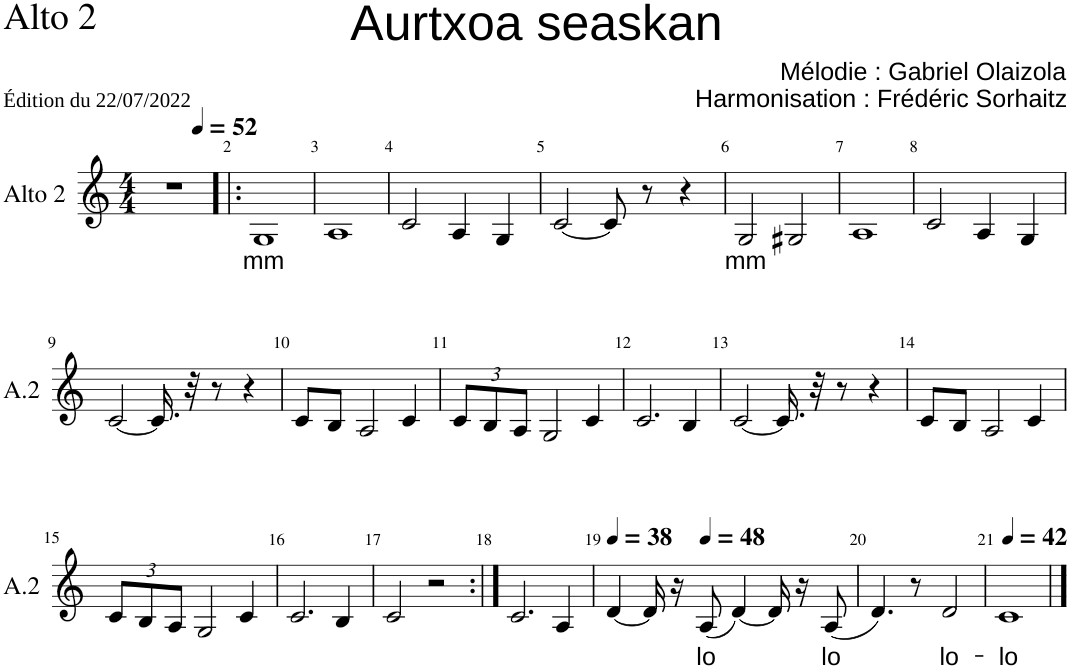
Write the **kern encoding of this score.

**kern	**text	**text
*part1	*part1	*part1
*staff1	*staff1	*staff1
*I"Alto 2	*	*
*I'A.2	*	*
*clefG2	*	*
*k[]	*	*
*M4/4	*	*
=1	=1	=1
*^	*	*
1r	2ryy	.	.
.	8ryy	.	.
*MM52	*	*	*
.	4.ryy	.	.
=2!|:	=2!|:	=2!|:	=2!|:
!	!	!LO:LY:b	!
*v	*v	*	*
1G	mm	.
=3	=3	=3
1A	.	.
=4	=4	=4
2c/	.	.
4A/	.	.
4G/	.	.
=5	=5	=5
[2c/	.	.
8c/]	.	.
8r	.	.
4r	.	.
=6	=6	=6
!	!LO:LY:b	!
2G/	mm	.
2G#X/	.	.
=7	=7	=7
1A	.	.
=8	=8	=8
2c/	.	.
4A/	.	.
4G/	.	.
!!LO:LB:g=z
=9	=9	=9
[2c/	.	.
16.c/]	.	.
32r	.	.
8r	.	.
4r	.	.
=10	=10	=10
8c/L	.	.
8B/J	.	.
2A/	.	.
4c/	.	.
=11	=11	=11
*Xbrackettup	*	*
12c/L	.	.
12B/	.	.
12A/J	.	.
2G/	.	.
4c/	.	.
=12	=12	=12
2.c/	.	.
4B/	.	.
=13	=13	=13
[2c/	.	.
16.c/]	.	.
32r	.	.
8r	.	.
4r	.	.
=14	=14	=14
8c/L	.	.
8B/J	.	.
2A/	.	.
4c/	.	.
!!LO:LB:g=z
=15	=15	=15
12c/L	.	.
12B/	.	.
12A/J	.	.
2G/	.	.
4c/	.	.
=16	=16	=16
2.c/	.	.
4B/	.	.
=17	=17	=17
2c/	.	.
2r	.	.
=18:|!	=18:|!	=18:|!
2.c/	.	.
4A/	.	.
=19	=19	=19
*MM38	*	*
[4d/	.	.
16d/]	.	.
16r	.	.
*MM48	*	*
!	!	!LO:LY:b
(8A/	.	lo
[4d/)	.	.
16d/]	.	.
16r	.	.
!	!	!LO:LY:b
(8A/	.	lo
=20	=20	=20
4.d/)	.	.
8r	.	.
!	!	!LO:LY:b
2d/	.	lo-
=21	=21	=21
*MM42	*	*
!	!	!LO:LY:b
1c	.	lo
==	==	==
*-	*-	*-
